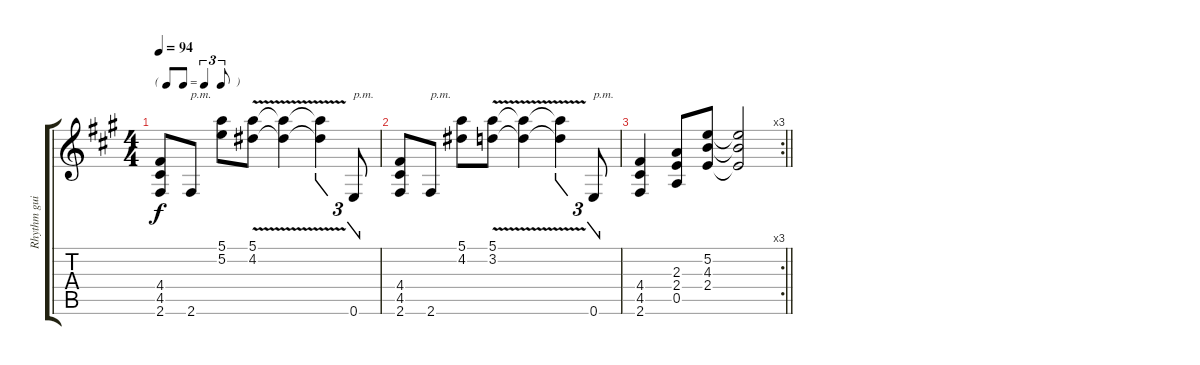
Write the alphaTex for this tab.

\track ("Rhythm guitar" "Rhythm gui") {instrument distortionguitar}
\staff {score tabs}
\tuning (E4 B3 G3 D3 A2 E2) {hide}
\ts (4 4)
\tf triplet8th
\tempo 94
\clef g2
\ks f#minor
(4.4 4.5 2.6).8{dy f} 2.6.8{txt "p.m."} (5.1 5.2).8 (5.1{v} 4.2{v}).8 (5.1{v t} 4.2{v t}).4 (5.1{t} 4.2{t}).4{tu (3 2)} 0.6.8{tu (3 2) txt "p.m."} |
(4.4 4.5 2.6).8 2.6.8{txt "p.m."} (5.1 4.2).8 (5.1{v} 3.2).8 (5.1{v t} 3.2{v t}).4 (5.1{t} 3.2{t}).4{tu (3 2)} 0.6.8{tu (3 2) txt "p.m."} |
\rc 3
\barLineRight lightlight
(4.4 4.5 2.6).4 (2.3 2.4 0.5).8 (5.2 4.3 2.4).8 (5.2{t} 4.3{t} 2.4{t}).2
